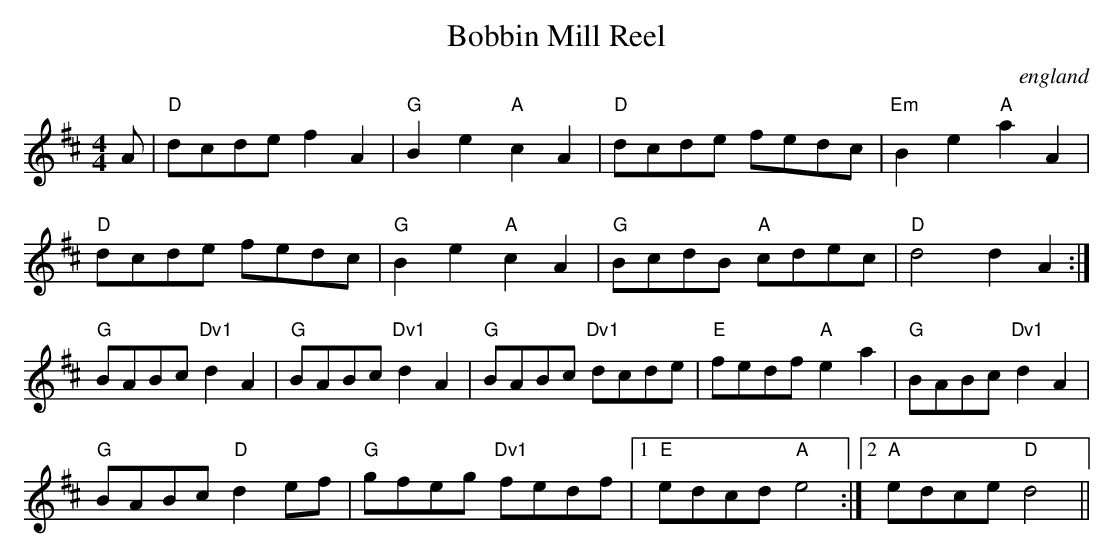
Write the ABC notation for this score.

X:1
T:Bobbin Mill Reel
O:england
M:4/4
L:1/4
K:D
A/2|"D"d/2c/2d/2e/2 fA|"G"Be "A"cA|"D"d/2c/2d/2e/2 f/2e/2d/2c/2|"Em"Be "A"aA|
"D"d/2c/2d/2e/2 f/2e/2d/2c/2|"G"Be "A"cA|"G"B/2c/2d/2B/2 "A"c/2d/2e/2c/2|\
"D"d2 dA:|
"G"B/2A/2B/2c/2 "Dv1"dA|"G"B/2A/2B/2c/2 "Dv1"dA|\
"G"B/2A/2B/2c/2 "Dv1"d/2c/2d/2e/2|"E"f/2e/2d/2f/2 "A"ea|"G"B/2A/2B/2c/2 "Dv1"dA|
"G"B/2A/2B/2c/2 "D"de/2f/2|"G"g/2f/2e/2g/2 "Dv1"f/2e/2d/2f/2|1\
"E"e/2d/2c/2d/2 "A"e2:|2"A"e/2d/2c/2e/2 "D"d2||
